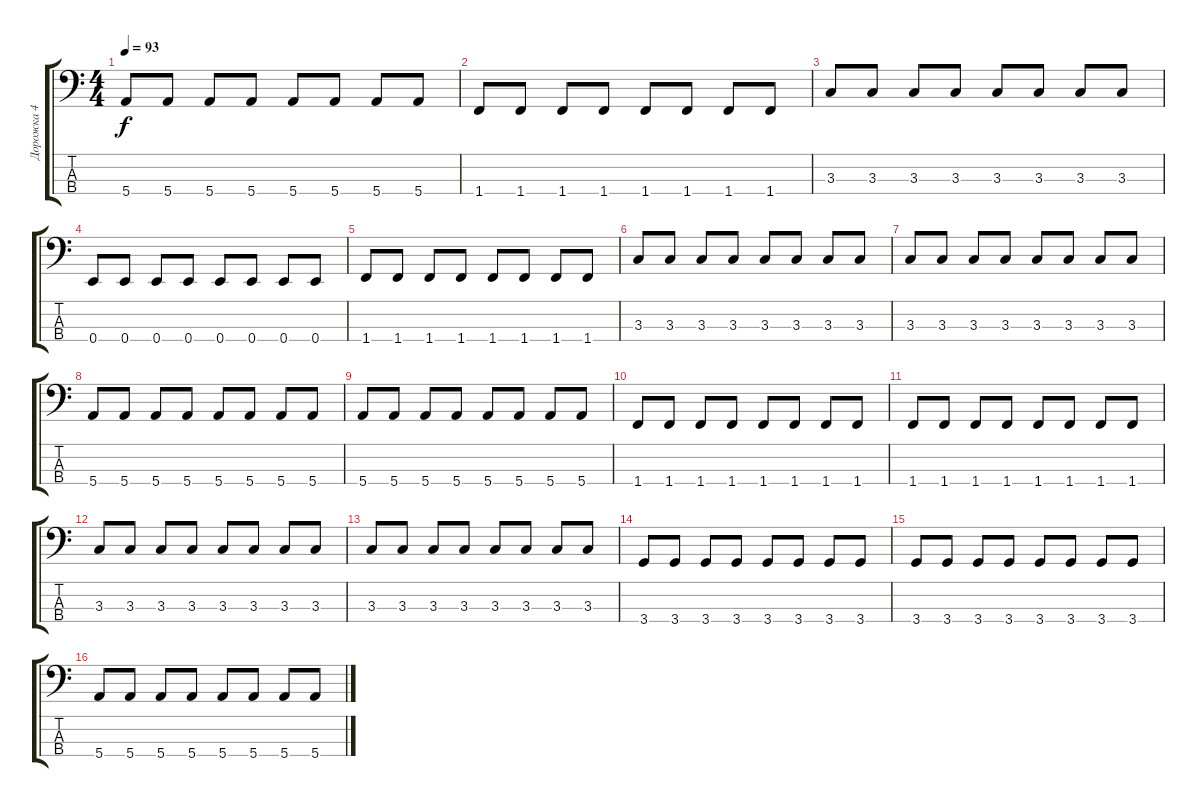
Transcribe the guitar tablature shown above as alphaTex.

\track ("Дорожка 4" "Дорожка 4") {instrument electricbassfinger}
\staff {score tabs}
\tuning (G2 D2 A1 E1) {hide}
\ts (4 4)
\tempo 93
\clef f4
\ks c
5.4.8{dy f} 5.4.8 5.4.8 5.4.8 5.4.8 5.4.8 5.4.8 5.4.8 |
1.4.8 1.4.8 1.4.8 1.4.8 1.4.8 1.4.8 1.4.8 1.4.8 |
3.3.8 3.3.8 3.3.8 3.3.8 3.3.8 3.3.8 3.3.8 3.3.8 |
0.4.8 0.4.8 0.4.8 0.4.8 0.4.8 0.4.8 0.4.8 0.4.8 |
1.4.8 1.4.8 1.4.8 1.4.8 1.4.8 1.4.8 1.4.8 1.4.8 |
3.3.8 3.3.8 3.3.8 3.3.8 3.3.8 3.3.8 3.3.8 3.3.8 |
3.3.8 3.3.8 3.3.8 3.3.8 3.3.8 3.3.8 3.3.8 3.3.8 |
5.4.8 5.4.8 5.4.8 5.4.8 5.4.8 5.4.8 5.4.8 5.4.8 |
5.4.8 5.4.8 5.4.8 5.4.8 5.4.8 5.4.8 5.4.8 5.4.8 |
1.4.8 1.4.8 1.4.8 1.4.8 1.4.8 1.4.8 1.4.8 1.4.8 |
1.4.8 1.4.8 1.4.8 1.4.8 1.4.8 1.4.8 1.4.8 1.4.8 |
3.3.8 3.3.8 3.3.8 3.3.8 3.3.8 3.3.8 3.3.8 3.3.8 |
3.3.8 3.3.8 3.3.8 3.3.8 3.3.8 3.3.8 3.3.8 3.3.8 |
3.4.8 3.4.8 3.4.8 3.4.8 3.4.8 3.4.8 3.4.8 3.4.8 |
3.4.8 3.4.8 3.4.8 3.4.8 3.4.8 3.4.8 3.4.8 3.4.8 |
5.4.8 5.4.8 5.4.8 5.4.8 5.4.8 5.4.8 5.4.8 5.4.8
